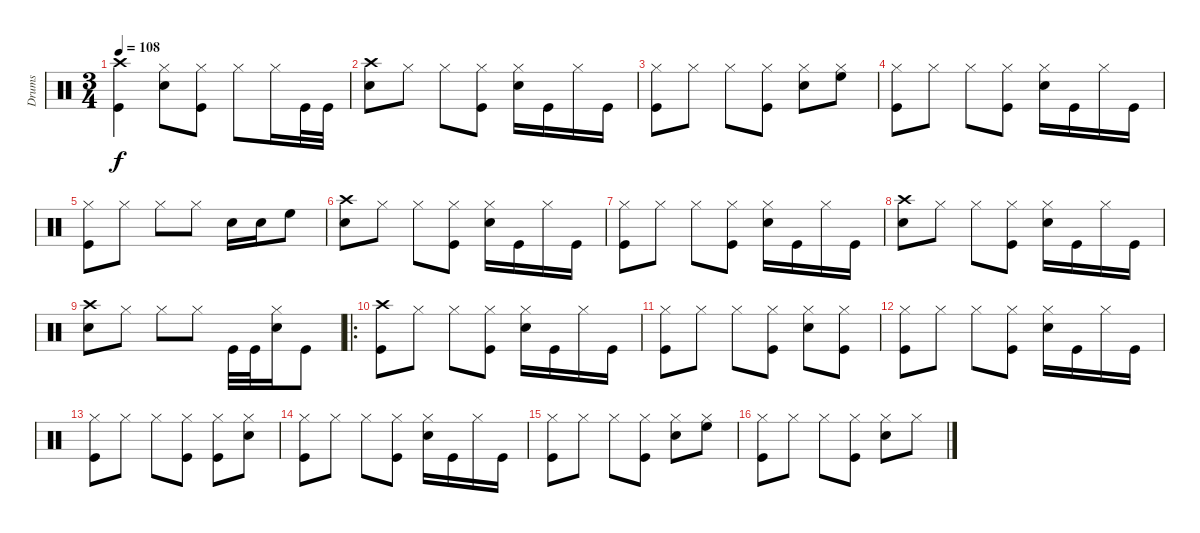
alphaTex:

\track ("Drums" "Drums") {instrument percussion}
\staff {score}
\articulation defaults
\ts (3 4)
\tempo 108
\clef neutral
\ks c
("Crash high (hit)" "Kick (hit)").4{dy f} ("Hi-Hat (closed)" "Snare (hit) 2").8 ("Hi-Hat (closed)" "Kick (hit)").8 "Hi-Hat (closed)".8 "Hi-Hat (closed)".16 "Kick (hit)".32 "Kick (hit)".32 |
("Crash high (hit)" "Snare (hit) 2").8 "Hi-Hat (closed)".8 "Hi-Hat (closed)".8 ("Hi-Hat (closed)" "Kick (hit)").8 ("Hi-Hat (closed)" "Snare (hit) 2").16 "Kick (hit)".16 "Hi-Hat (closed)".16 "Kick (hit)".16 |
("Hi-Hat (closed)" "Kick (hit)").8 "Hi-Hat (closed)".8 "Hi-Hat (closed)".8 ("Hi-Hat (closed)" "Kick (hit)").8 ("Hi-Hat (closed)" "Snare (hit) 2").8 ("Hi-Hat (closed)" "High Floor Tom (hit)").8 |
("Hi-Hat (closed)" "Kick (hit)").8 "Hi-Hat (closed)".8 "Hi-Hat (closed)".8 ("Hi-Hat (closed)" "Kick (hit)").8 ("Hi-Hat (closed)" "Snare (hit) 2").16 "Kick (hit)".16 "Hi-Hat (closed)".16 "Kick (hit)".16 |
("Hi-Hat (closed)" "Kick (hit)").8 "Hi-Hat (closed)".8 "Hi-Hat (closed)".8 "Hi-Hat (closed)".8 "Snare (hit) 2".16 "Snare (hit) 2".16 "High Floor Tom (hit)".8 |
("Crash high (hit)" "Snare (hit) 2").8 "Hi-Hat (closed)".8 "Hi-Hat (closed)".8 ("Hi-Hat (closed)" "Kick (hit)").8 ("Hi-Hat (closed)" "Snare (hit) 2").16 "Kick (hit)".16 "Hi-Hat (closed)".16 "Kick (hit)".16 |
("Hi-Hat (closed)" "Kick (hit)").8 "Hi-Hat (closed)".8 "Hi-Hat (closed)".8 ("Hi-Hat (closed)" "Kick (hit)").8 ("Hi-Hat (closed)" "Snare (hit) 2").16 "Kick (hit)".16 "Hi-Hat (closed)".16 "Kick (hit)".16 |
("Crash high (hit)" "Snare (hit) 2").8 "Hi-Hat (closed)".8 "Hi-Hat (closed)".8 ("Hi-Hat (closed)" "Kick (hit)").8 ("Hi-Hat (closed)" "Snare (hit) 2").16 "Kick (hit)".16 "Hi-Hat (closed)".16 "Kick (hit)".16 |
("Crash high (hit)" "Snare (hit) 2").8 "Hi-Hat (closed)".8 "Hi-Hat (closed)".8 "Hi-Hat (closed)".8 "Kick (hit)".32 "Kick (hit)".32 ("Hi-Hat (closed)" "Snare (hit) 2").16 "Kick (hit)".8 |
\ro
("Crash high (hit)" "Kick (hit)").8 "Hi-Hat (closed)".8 "Hi-Hat (closed)".8 ("Hi-Hat (closed)" "Kick (hit)").8 ("Hi-Hat (closed)" "Snare (hit) 2").16 "Kick (hit)".16 "Hi-Hat (closed)".16 "Kick (hit)".16 |
("Hi-Hat (closed)" "Kick (hit)").8 "Hi-Hat (closed)".8 "Hi-Hat (closed)".8 ("Hi-Hat (closed)" "Kick (hit)").8 ("Hi-Hat (closed)" "Snare (hit) 2").8 ("Hi-Hat (closed)" "Kick (hit)").8 |
("Hi-Hat (closed)" "Kick (hit)").8 "Hi-Hat (closed)".8 "Hi-Hat (closed)".8 ("Hi-Hat (closed)" "Kick (hit)").8 ("Hi-Hat (closed)" "Snare (hit) 2").16 "Kick (hit)".16 "Hi-Hat (closed)".16 "Kick (hit)".16 |
("Hi-Hat (closed)" "Kick (hit)").8 "Hi-Hat (closed)".8 "Hi-Hat (closed)".8 ("Hi-Hat (closed)" "Kick (hit)").8 ("Hi-Hat (closed)" "Kick (hit)").8 ("Hi-Hat (closed)" "Snare (hit) 2").8 |
("Hi-Hat (closed)" "Kick (hit)").8 "Hi-Hat (closed)".8 "Hi-Hat (closed)".8 ("Hi-Hat (closed)" "Kick (hit)").8 ("Hi-Hat (closed)" "Snare (hit) 2").16 "Kick (hit)".16 "Hi-Hat (closed)".16 "Kick (hit)".16 |
("Hi-Hat (closed)" "Kick (hit)").8 "Hi-Hat (closed)".8 "Hi-Hat (closed)".8 ("Hi-Hat (closed)" "Kick (hit)").8 ("Hi-Hat (closed)" "Snare (hit) 2").8 ("Hi-Hat (closed)" "High Floor Tom (hit)").8 |
("Hi-Hat (closed)" "Kick (hit)").8 "Hi-Hat (closed)".8 "Hi-Hat (closed)".8 ("Hi-Hat (closed)" "Kick (hit)").8 ("Hi-Hat (closed)" "Snare (hit) 2").8 "Hi-Hat (closed)".8
